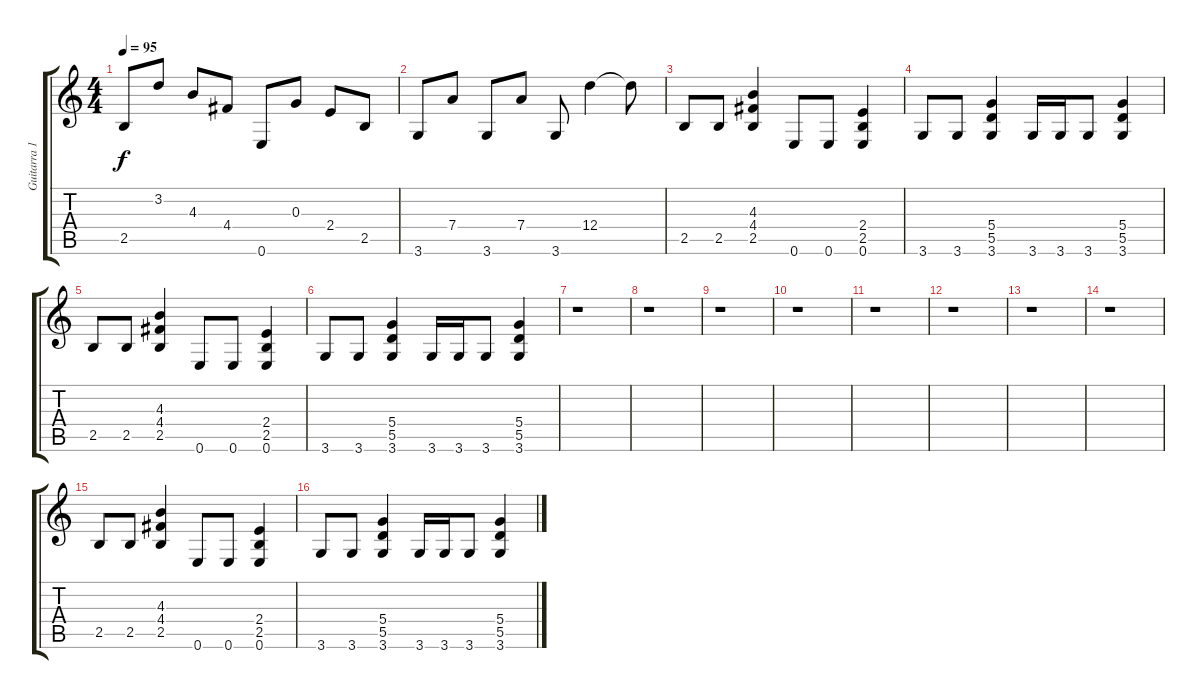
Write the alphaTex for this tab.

\track ("Guitarra 1" "Guitarra 1") {instrument electricguitarmuted}
\staff {score tabs}
\tuning (E4 B3 G3 D3 A2 E2) {hide}
\ts (4 4)
\tempo 95
\clef g2
\ks c
2.5.8{dy f instrument electricguitarmuted} 3.2.8 4.3.8 4.4.8 0.6.8 0.3.8 2.4.8 2.5.8 |
3.6.8 7.4.8 3.6.8 7.4.8 3.6.8 12.4.4 12.4{t}.8 |
2.5.8{instrument distortionguitar} 2.5.8 (4.3 4.4 2.5).4 0.6.8 0.6.8 (2.4 2.5 0.6).4 |
3.6.8 3.6.8 (5.4 5.5 3.6).4 3.6.16 3.6.16 3.6.8 (5.4 5.5 3.6).4 |
2.5.8 2.5.8 (4.3 4.4 2.5).4 0.6.8 0.6.8 (2.4 2.5 0.6).4 |
3.6.8 3.6.8 (5.4 5.5 3.6).4 3.6.16 3.6.16 3.6.8 (5.4 5.5 3.6).4 |
r.1 |
r.1 |
r.1 |
r.1 |
r.1 |
r.1 |
r.1 |
r.1 |
2.5.8 2.5.8 (4.3 4.4 2.5).4 0.6.8 0.6.8 (2.4 2.5 0.6).4 |
3.6.8 3.6.8 (5.4 5.5 3.6).4 3.6.16 3.6.16 3.6.8 (5.4 5.5 3.6).4
